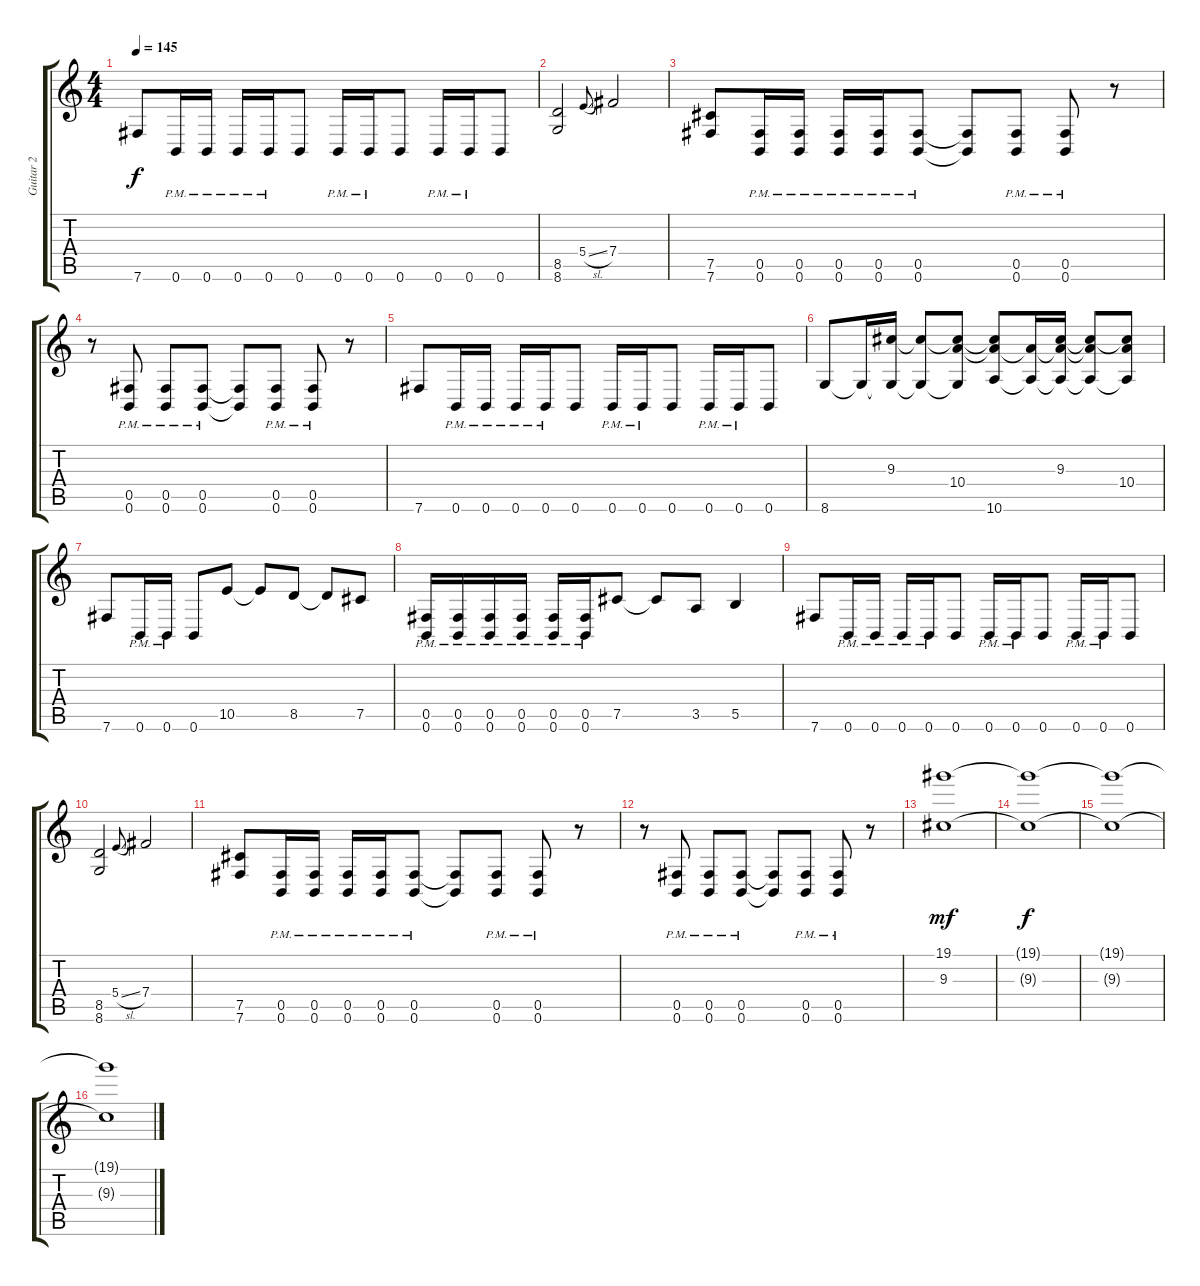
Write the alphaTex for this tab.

\track ("Guitar 2" "Guitar 2") {instrument distortionguitar}
\staff {score tabs}
\tuning (Db4 Ab3 E3 B2 Gb2 B1) {hide}
\ts (4 4)
\tempo 145
\clef g2
\ks c
7.6.8{dy f} 0.6{pm}.16 0.6{pm}.16 0.6{pm}.16 0.6{pm}.16 0.6.8 0.6{pm}.16 0.6{pm}.16 0.6.8 0.6{pm}.16 0.6{pm}.16 0.6.8 |
(8.5 8.6).2 5.4{sl}.8{gr onbeat} 7.4.2 |
(7.5 7.6).8 (0.5{pm} 0.6{pm}).16 (0.5{pm} 0.6{pm}).16 (0.5{pm} 0.6{pm}).16 (0.5{pm} 0.6{pm}).16 (0.5{pm} 0.6{pm}).8 (0.5{t} 0.6{t}).8 (0.5{pm} 0.6{pm}).8 (0.5{pm} 0.6{pm}).8 r.8 |
r.8 (0.5{pm} 0.6{pm}).8 (0.5{pm} 0.6{pm}).8 (0.5{pm} 0.6{pm}).8 (0.5{t} 0.6{t}).8 (0.5{pm} 0.6{pm}).8 (0.5{pm} 0.6{pm}).8 r.8 |
7.6.8 0.6{pm}.16 0.6{pm}.16 0.6{pm}.16 0.6{pm}.16 0.6.8 0.6{pm}.16 0.6{pm}.16 0.6.8 0.6{pm}.16 0.6{pm}.16 0.6.8 |
8.6.8 8.6{t}.16 (9.3 8.6{t}).16 (9.3{t} 8.6{t}).8 (9.3{t} 10.4 8.6{t}).8 (9.3{t} 10.4{t} 10.6).8 (10.4{t} 10.6{t}).16 (9.3 10.4{t} 10.6{t}).16 (9.3{t} 10.4{t} 10.6{t}).8 (9.3{t} 10.4 10.6{t}).8 |
7.6.8 0.6{pm}.16 0.6{pm}.16 0.6.8 10.5.8 10.5{t}.8 8.5.8 8.5{t}.8 7.5.8 |
(0.5{pm} 0.6{pm}).16 (0.5{pm} 0.6{pm}).16 (0.5{pm} 0.6{pm}).16 (0.5{pm} 0.6{pm}).16 (0.5{pm} 0.6{pm}).16 (0.5{pm} 0.6{pm}).16 7.5.8 7.5{t}.8 3.5.8 5.5.4 |
7.6.8 0.6{pm}.16 0.6{pm}.16 0.6{pm}.16 0.6{pm}.16 0.6.8 0.6{pm}.16 0.6{pm}.16 0.6.8 0.6{pm}.16 0.6{pm}.16 0.6.8 |
(8.5 8.6).2 5.4{sl}.8{gr onbeat} 7.4.2 |
(7.5 7.6).8 (0.5{pm} 0.6{pm}).16 (0.5{pm} 0.6{pm}).16 (0.5{pm} 0.6{pm}).16 (0.5{pm} 0.6{pm}).16 (0.5{pm} 0.6{pm}).8 (0.5{t} 0.6{t}).8 (0.5{pm} 0.6{pm}).8 (0.5{pm} 0.6{pm}).8 r.8 |
r.8 (0.5{pm} 0.6{pm}).8 (0.5{pm} 0.6{pm}).8 (0.5{pm} 0.6{pm}).8 (0.5{t} 0.6{t}).8 (0.5{pm} 0.6{pm}).8 (0.5{pm} 0.6{pm}).8 r.8{volume 0} |
(19.1 9.3).1{dy mf volume 13 balance 10} |
(19.1{t} 9.3{t}).1{dy f} |
(19.1{t} 9.3{t}).1 |
(19.1{t} 9.3{t}).1
